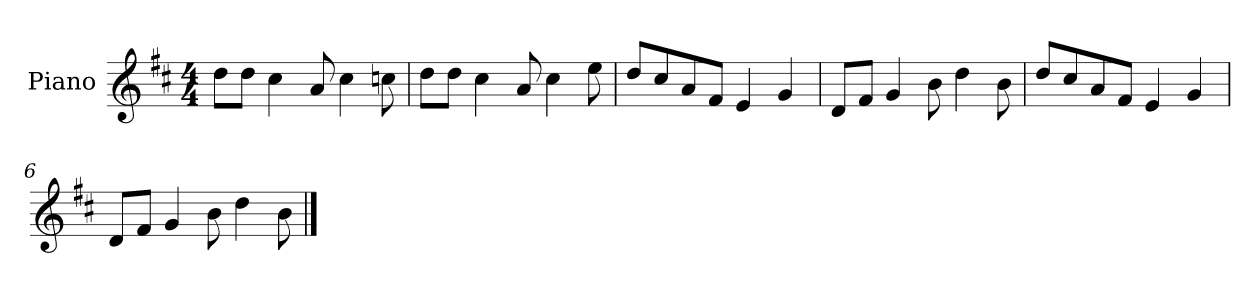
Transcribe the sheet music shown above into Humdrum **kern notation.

**kern
*part1
*staff1
*I"Piano
*I'P-no
*clefG2
*k[f#c#]
*M4/4
*MM90
=1
8dd\L
8dd\J
4cc#\
8a/
4cc#\
8ccn\
=2
8dd\L
8dd\J
4cc#\
8a/
4cc#\
8ee\
=3
8dd/L
8cc#/
8a/
8f#/J
4e/
4g/
=4
8d/L
8f#/J
4g/
8b\
4dd\
8b\
=5
8dd/L
8cc#/
8a/
8f#/J
4e/
4g/
=6
8d/L
8f#/J
4g/
8b\
4dd\
8b\
==
*-
